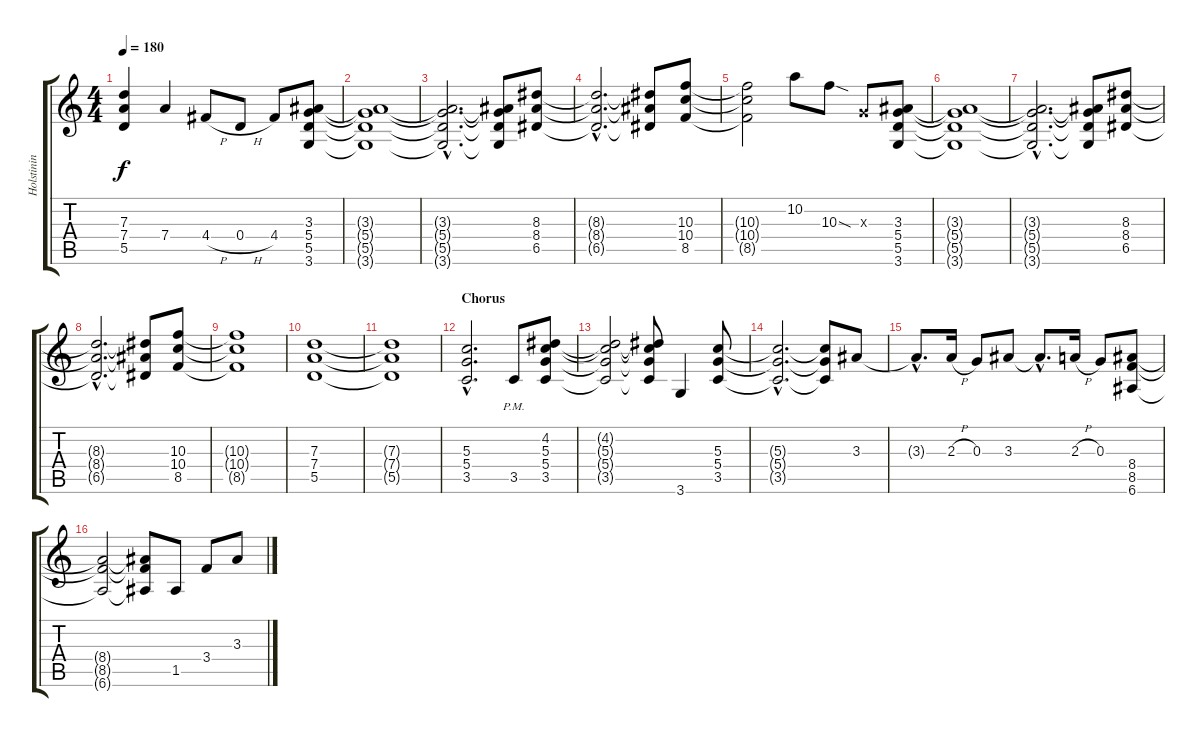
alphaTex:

\track ("Holstinin" "Holstinin") {instrument distortionguitar}
\staff {score tabs}
\tuning (E4 B3 G3 D3 A2 E2) {hide}
\ts (4 4)
\tempo 180
\clef g2
\ks c
(7.3{t} 7.4{t} 5.5{t}).4{dy f} 7.4.4 4.4{h}.8 0.4{h}.8 4.4.8 (3.3 5.4 5.5 3.6).8 |
(3.3{t} 5.4{t} 5.5{t} 3.6{t}).1 |
(3.3{hac t} 5.4{hac t} 5.5{hac t} 3.6{hac t}).2{d} (3.3{t} 5.4{t} 5.5{t} 3.6{t}).8 (8.3 8.4 6.5).8 |
(8.3{hac t} 8.4{hac t} 6.5{hac t}).2{d} (8.3{t} 8.4{t} 6.5{t}).8 (10.3 10.4 8.5).8 |
(10.3{t} 10.4{t} 8.5{t}).2 10.2.8 10.3{sod}.8 0.3{x}.8 (3.3 5.4 5.5 3.6).8 |
(3.3{t} 5.4{t} 5.5{t} 3.6{t}).1 |
(3.3{hac t} 5.4{hac t} 5.5{hac t} 3.6{hac t}).2{d} (3.3{t} 5.4{t} 5.5{t} 3.6{t}).8 (8.3 8.4 6.5).8 |
(8.3{hac t} 8.4{hac t} 6.5{hac t}).2{d} (8.3{t} 8.4{t} 6.5{t}).8 (10.3 10.4 8.5).8 |
(10.3{t} 10.4{t} 8.5{t}).1 |
(7.3 7.4 5.5).1 |
(7.3{t} 7.4{t} 5.5{t}).1 |
\section ("" "Chorus")
(5.3{hac} 5.4{hac} 3.5{hac}).2{d} 3.5{pm}.8 (4.2 5.3 5.4 3.5).8 |
(4.2{t} 5.3{t} 5.4{t} 3.5{t}).2 (4.2{t} 5.3{t} 5.4{t} 3.5{t}).8 3.6.4 (5.3 5.4 3.5).8 |
(5.3{hac t} 5.4{hac t} 3.5{hac t}).2{d} (5.3{t} 5.4{t} 3.5{t}).8 3.3.8 |
3.3{hac t}.8{d} 2.3{h}.16 0.3.8 3.3.8 3.3{hac t}.8{d} 2.3{h}.16 0.3.8 (8.4 8.5 6.6).8 |
(8.4{t} 8.5{t} 6.6{t}).2 (8.4{t} 8.5{t} 6.6{t}).8 1.5.8 3.4.8 3.3.8
